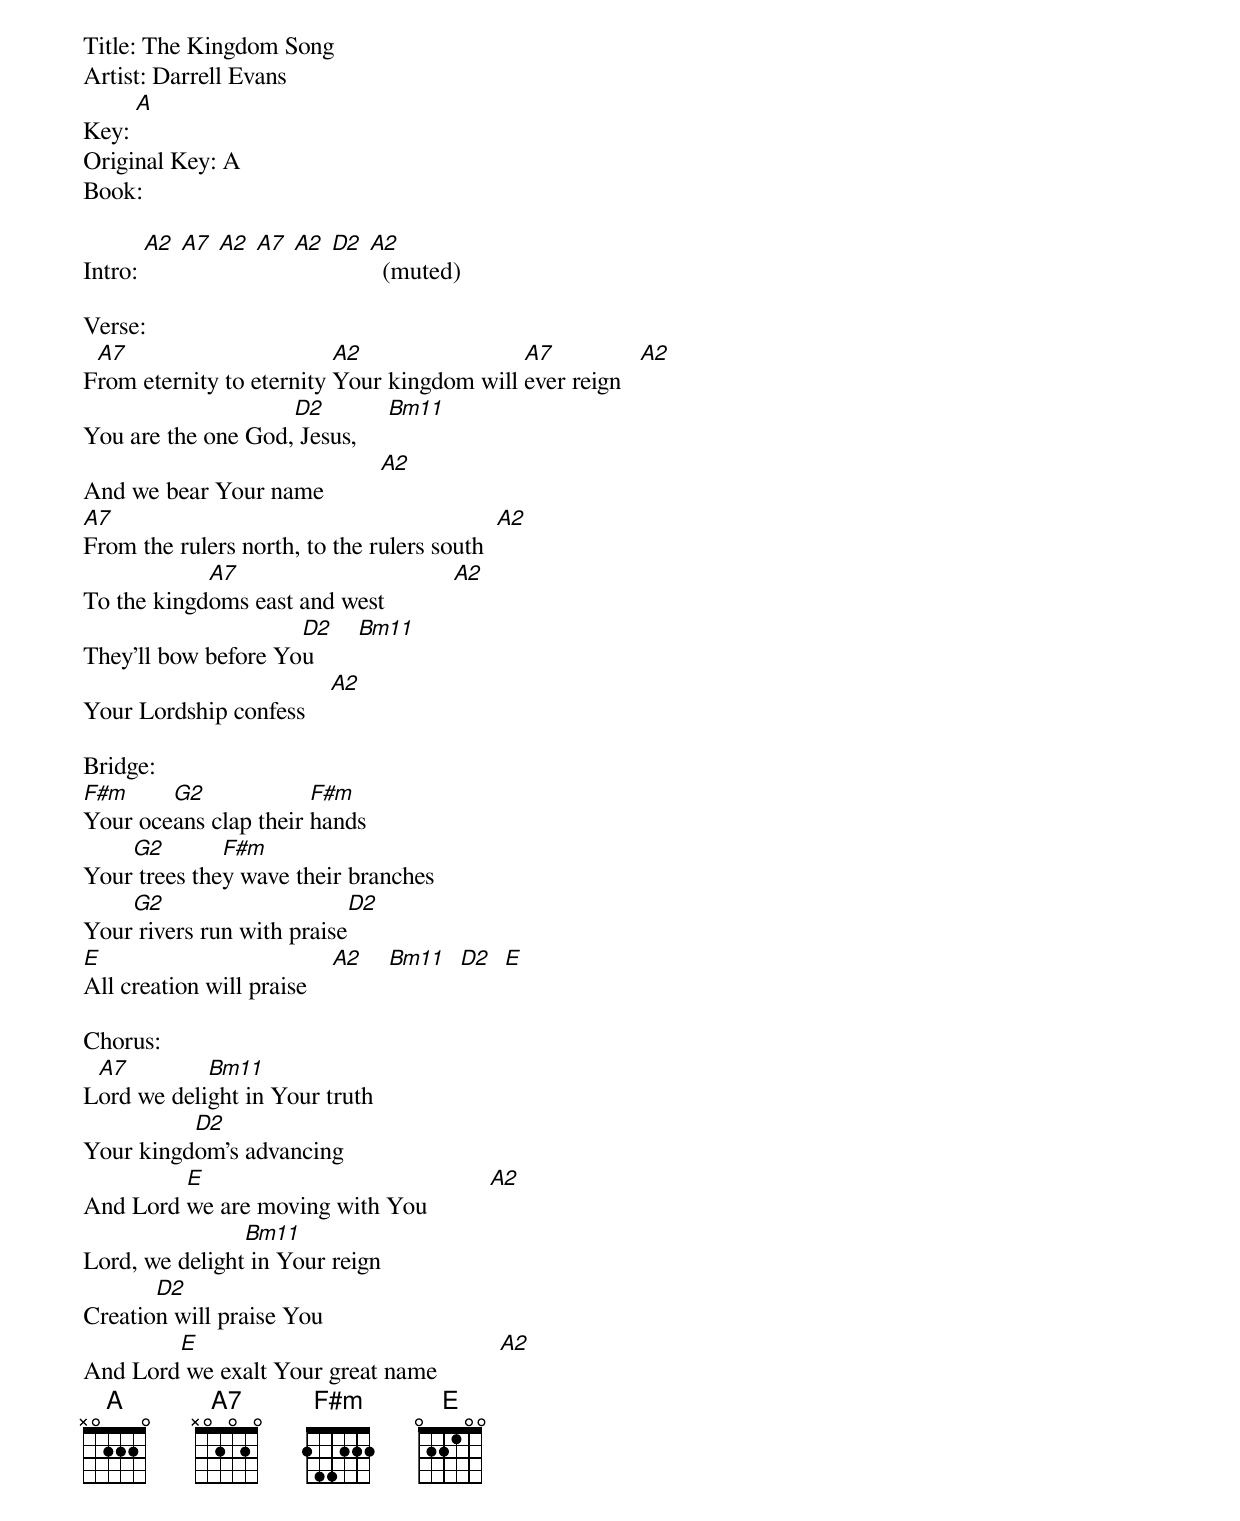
Title: The Kingdom Song
Artist: Darrell Evans
Key: [A]
Original Key: A
Book:

Intro: [A2] [A7] [A2] [A7] [A2] [D2] [A2]  (muted)

Verse:
F[A7]rom eternity to eternity [A2]Your kingdom will [A7]ever reign   [A2]
You are the one God,[D2] Jesus,     [Bm11]
And we bear Your name         [A2]
[A7]From the rulers north, to the rulers south  [A2]
To the kingd[A7]oms east and west           [A2]
They'll bow before Yo[D2]u       [Bm11]
Your Lordship confess    [A2]

Bridge:
[F#m]Your oce[G2]ans clap their [F#m]hands
Your[G2] trees the[F#m]y wave their branches
Your[G2] rivers run with praise[D2]
[E]All creation will praise    [A2]    [Bm11]  [D2]  [E]

Chorus:
L[A7]ord we deli[Bm11]ght in Your truth
Your kingd[D2]om's advancing
And Lord [E]we are moving with You          [A2]
Lord, we delight[Bm11] in Your reign
Creatio[D2]n will praise You
And Lord[E] we exalt Your great name          [A2]
